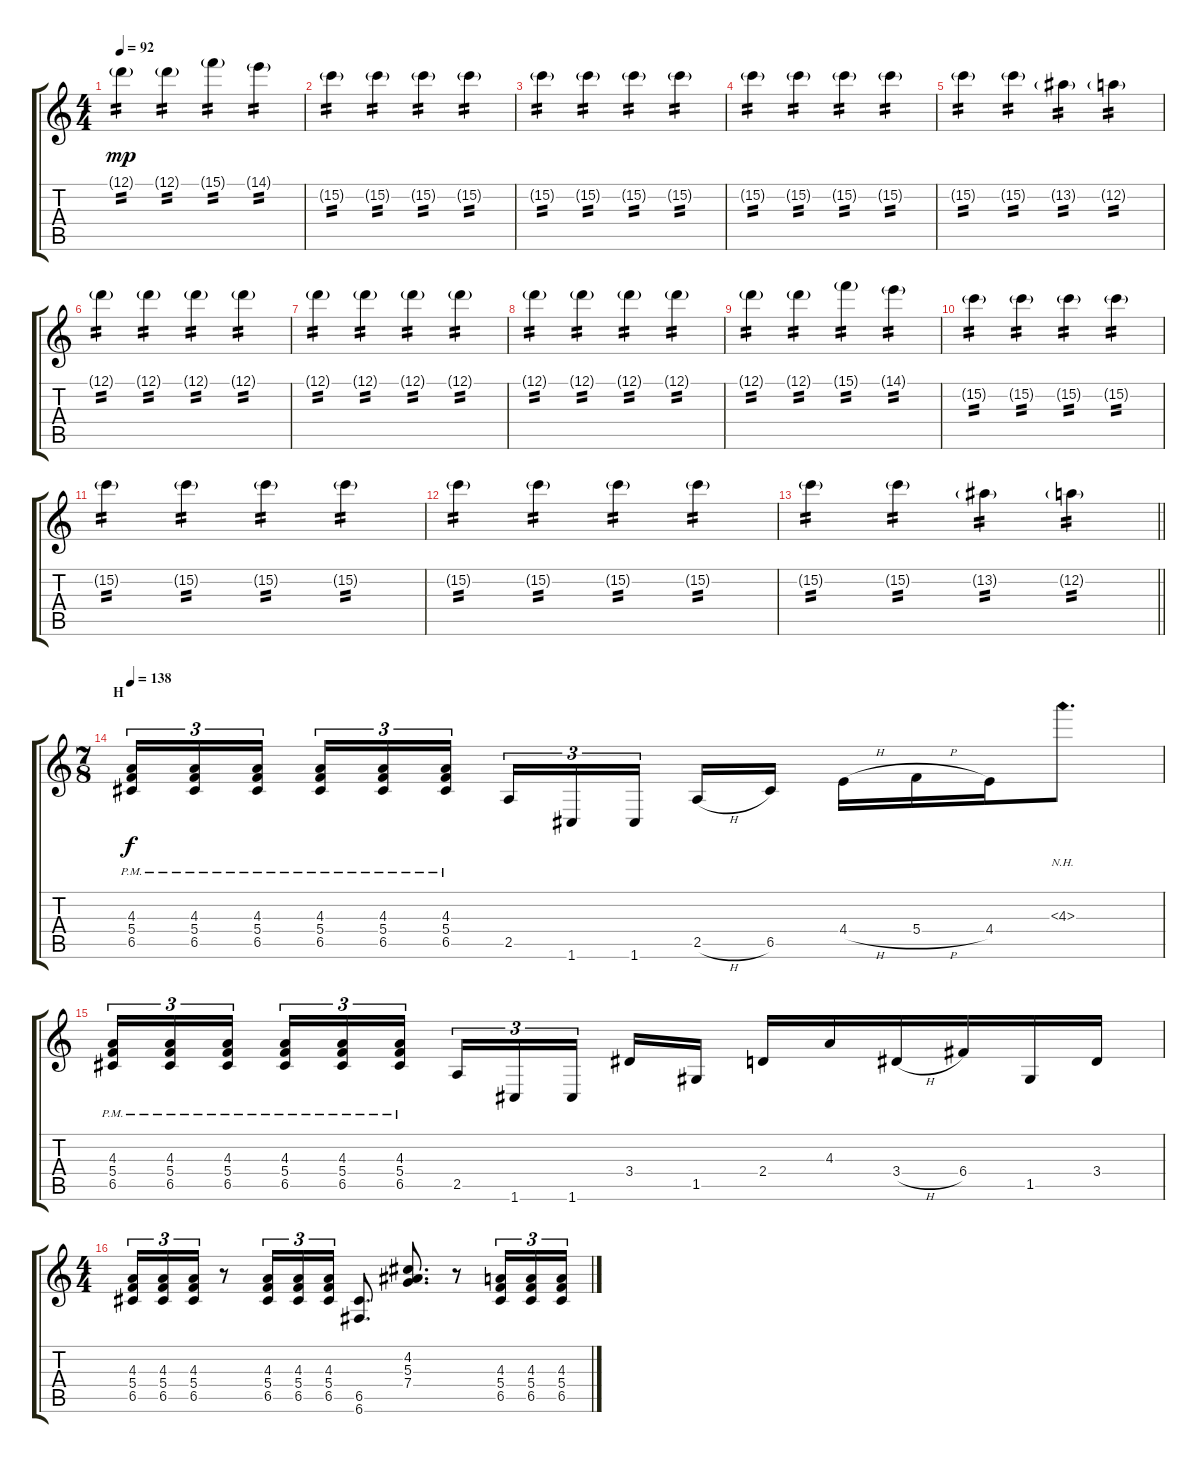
\track "" {instrument overdrivenguitar}
\staff {score tabs}
\tuning (D4 A3 F3 C3 G2 C2) {hide}
\ts (4 4)
\tempo 92
\clef g2
\ks c
12.1{g}.4{tp 2 dy mp} 12.1{g}.4{tp 2} 15.1{g}.4{tp 2} 14.1{g}.4{tp 2} |
15.2{g}.4{tp 2} 15.2{g}.4{tp 2} 15.2{g}.4{tp 2} 15.2{g}.4{tp 2} |
15.2{g}.4{tp 2} 15.2{g}.4{tp 2} 15.2{g}.4{tp 2} 15.2{g}.4{tp 2} |
15.2{g}.4{tp 2} 15.2{g}.4{tp 2} 15.2{g}.4{tp 2} 15.2{g}.4{tp 2} |
15.2{g}.4{tp 2} 15.2{g}.4{tp 2} 13.2{g}.4{tp 2} 12.2{g}.4{tp 2} |
12.1{g}.4{tp 2} 12.1{g}.4{tp 2} 12.1{g}.4{tp 2} 12.1{g}.4{tp 2} |
12.1{g}.4{tp 2} 12.1{g}.4{tp 2} 12.1{g}.4{tp 2} 12.1{g}.4{tp 2} |
12.1{g}.4{tp 2} 12.1{g}.4{tp 2} 12.1{g}.4{tp 2} 12.1{g}.4{tp 2} |
12.1{g}.4{tp 2} 12.1{g}.4{tp 2} 15.1{g}.4{tp 2} 14.1{g}.4{tp 2} |
15.2{g}.4{tp 2} 15.2{g}.4{tp 2} 15.2{g}.4{tp 2} 15.2{g}.4{tp 2} |
15.2{g}.4{tp 2} 15.2{g}.4{tp 2} 15.2{g}.4{tp 2} 15.2{g}.4{tp 2} |
15.2{g}.4{tp 2} 15.2{g}.4{tp 2} 15.2{g}.4{tp 2} 15.2{g}.4{tp 2} |
\barLineRight lightlight
15.2{g}.4{tp 2} 15.2{g}.4{tp 2} 13.2{g}.4{tp 2} 12.2{g}.4{tp 2} |
\ts (7 8)
\section ("" "H")
\tempo 138
(4.3{pm} 5.4{pm} 6.5{pm}).16{tu (3 2) dy f} (4.3{pm} 5.4{pm} 6.5{pm}).16{tu (3 2)} (4.3{pm} 5.4{pm} 6.5{pm}).16{tu (3 2)} (4.3{pm} 5.4{pm} 6.5{pm}).16{tu (3 2)} (4.3{pm} 5.4{pm} 6.5{pm}).16{tu (3 2)} (4.3{pm} 5.4{pm} 6.5{pm}).16{tu (3 2)} 2.5.16{tu (3 2)} 1.6.16{tu (3 2)} 1.6.16{tu (3 2)} 2.5{h}.16 6.5.16 4.4{h}.16 5.4{h}.16 4.4.16 4.3{nh}.8{d} |
(4.3{pm} 5.4{pm} 6.5{pm}).16{tu (3 2)} (4.3{pm} 5.4{pm} 6.5{pm}).16{tu (3 2)} (4.3{pm} 5.4{pm} 6.5{pm}).16{tu (3 2)} (4.3{pm} 5.4{pm} 6.5{pm}).16{tu (3 2)} (4.3{pm} 5.4{pm} 6.5{pm}).16{tu (3 2)} (4.3{pm} 5.4{pm} 6.5{pm}).16{tu (3 2)} 2.5.16{tu (3 2)} 1.6.16{tu (3 2)} 1.6.16{tu (3 2)} 3.4.16 1.5.16 2.4.16 4.3.16 3.4{h}.16 6.4.16 1.5.16 3.4.16 |
\ts (4 4)
(4.3 5.4 6.5).16{tu (3 2)} (4.3 5.4 6.5).16{tu (3 2)} (4.3 5.4 6.5).16{tu (3 2)} r.8 (4.3 5.4 6.5).16{tu (3 2)} (4.3 5.4 6.5).16{tu (3 2)} (4.3 5.4 6.5).16{tu (3 2)} (6.5 6.6).8{d} (4.2 5.3 7.4).8{d} r.8 (4.3 5.4 6.5).16{tu (3 2)} (4.3 5.4 6.5).16{tu (3 2)} (4.3 5.4 6.5).16{tu (3 2)}
